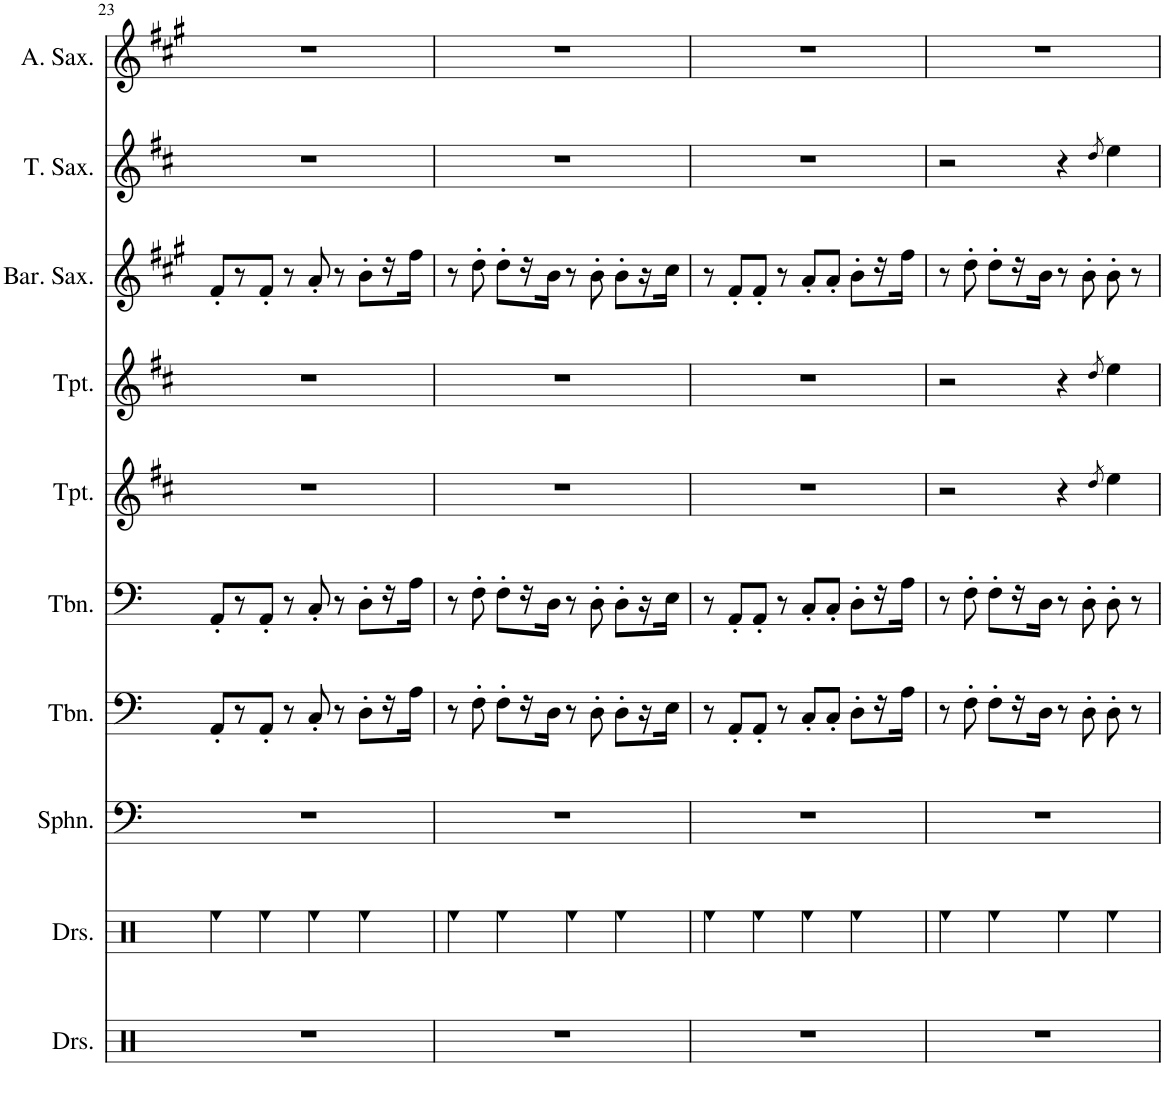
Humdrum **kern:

**kern	**kern	**kern	**kern	**kern	**kern	**kern	**kern	**kern	**kern
*part10	*part9	*part8	*part7	*part6	*part5	*part4	*part3	*part2	*part1
*staff10	*staff9	*staff8	*staff7	*staff6	*staff5	*staff4	*staff3	*staff2	*staff1
*I"Drumset	*I"Drumset	*I"Sousaphone	*I"Trombone	*I"Trombone	*I"Trumpet	*I"Trumpet	*I"Baritone Saxophone	*I"Tenor Saxophone	*I"Alto Saxophone
*I'Drs.	*I'Drs.	*I'Sphn.	*I'Tbn.	*I'Tbn.	*I'Tpt.	*I'Tpt.	*I'Bar. Sax.	*I'T. Sax.	*I'A. Sax.
!!LO:PB:g=z
*clefX	*clefX	*clefF4	*clefF4	*clefF4	*clefG2	*clefG2	*clefG2	*clefG2	*clefG2
*	*	*	*	*	*Trd1c2	*Trd1c2	*Trd12c21	*Trd8c14	*Trd5c9
*k[]	*k[]	*k[]	*k[]	*k[]	*k[f#c#]	*k[f#c#]	*k[f#c#g#]	*k[f#c#]	*k[f#c#g#]
*M4/4	*M4/4	*M4/4	*M4/4	*M4/4	*M4/4	*M4/4	*M4/4	*M4/4	*M4/4
=23	=23	=23	=23	=23	=23	=23	=23	=23	=23
1r	4Ree\	1r	8AA'/L	8AA'/L	1r	1r	8f#'/L	1r	1r
.	.	.	8r	8r	.	.	8r	.	.
.	4Ree\	.	8AA'/J	8AA'/J	.	.	8f#'/J	.	.
.	.	.	8r	8r	.	.	8r	.	.
.	4Ree\	.	8C'/	8C'/	.	.	8a'/	.	.
.	.	.	8r	8r	.	.	8r	.	.
.	4Ree\	.	8D'\L	8D'\L	.	.	8b'\L	.	.
.	.	.	16r	16r	.	.	16r	.	.
.	.	.	16A\JJ	16A\JJ	.	.	16ff#\JJ	.	.
=24	=24	=24	=24	=24	=24	=24	=24	=24	=24
1r	4Ree\	1r	8r	8r	1r	1r	8r	1r	1r
.	.	.	8F'\	8F'\	.	.	8dd'\	.	.
.	4Ree\	.	8F'\L	8F'\L	.	.	8dd'\L	.	.
.	.	.	16r	16r	.	.	16r	.	.
.	.	.	16D\JJ	16D\JJ	.	.	16b\JJ	.	.
.	4Ree\	.	8r	8r	.	.	8r	.	.
.	.	.	8D'\	8D'\	.	.	8b'\	.	.
.	4Ree\	.	8D'\L	8D'\L	.	.	8b'\L	.	.
.	.	.	16r	16r	.	.	16r	.	.
.	.	.	16E\JJ	16E\JJ	.	.	16cc#\JJ	.	.
=25	=25	=25	=25	=25	=25	=25	=25	=25	=25
1r	4Ree\	1r	8r	8r	1r	1r	8r	1r	1r
.	.	.	8AA'/L	8AA'/L	.	.	8f#'/L	.	.
.	4Ree\	.	8AA'/J	8AA'/J	.	.	8f#'/J	.	.
.	.	.	8r	8r	.	.	8r	.	.
.	4Ree\	.	8C'/L	8C'/L	.	.	8a'/L	.	.
.	.	.	8C'/J	8C'/J	.	.	8a'/J	.	.
.	4Ree\	.	8D'\L	8D'\L	.	.	8b'\L	.	.
.	.	.	16r	16r	.	.	16r	.	.
.	.	.	16A\JJ	16A\JJ	.	.	16ff#\JJ	.	.
=26	=26	=26	=26	=26	=26	=26	=26	=26	=26
1r	4Ree\	1r	8r	8r	2r	2r	8r	2r	1r
.	.	.	8F'\	8F'\	.	.	8dd'\	.	.
.	4Ree\	.	8F'\L	8F'\L	.	.	8dd'\L	.	.
.	.	.	16r	16r	.	.	16r	.	.
.	.	.	16D\JJ	16D\JJ	.	.	16b\JJ	.	.
.	4Ree\	.	8r	8r	4r	4r	8r	4r	.
.	.	.	8D'\	8D'\	.	.	8b'\	.	.
.	.	.	.	.	8qdd/	8qdd/	.	8qdd/	.
.	4Ree\	.	8D'\	8D'\	4ee\	4ee\	8b'\	4ee\	.
.	.	.	8r	8r	.	.	8r	.	.
=	=	=	=	=	=	=	=	=	=
*-	*-	*-	*-	*-	*-	*-	*-	*-	*-
